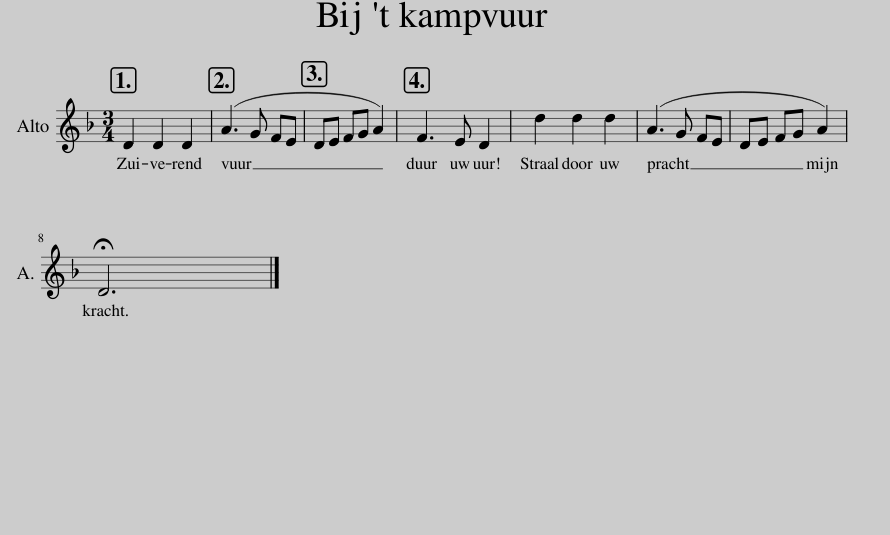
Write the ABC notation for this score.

X:1
L:1/8
M:3/4
I:linebreak $
K:F
V:1 treble
V:1
 D2 D2 D2 | (A3 G FE | DE FG A2) | F3 E D2 | d2 d2 d2 | %5
 (A3 G FE | DE FG A2) |$ !fermata!D6 |] %8
